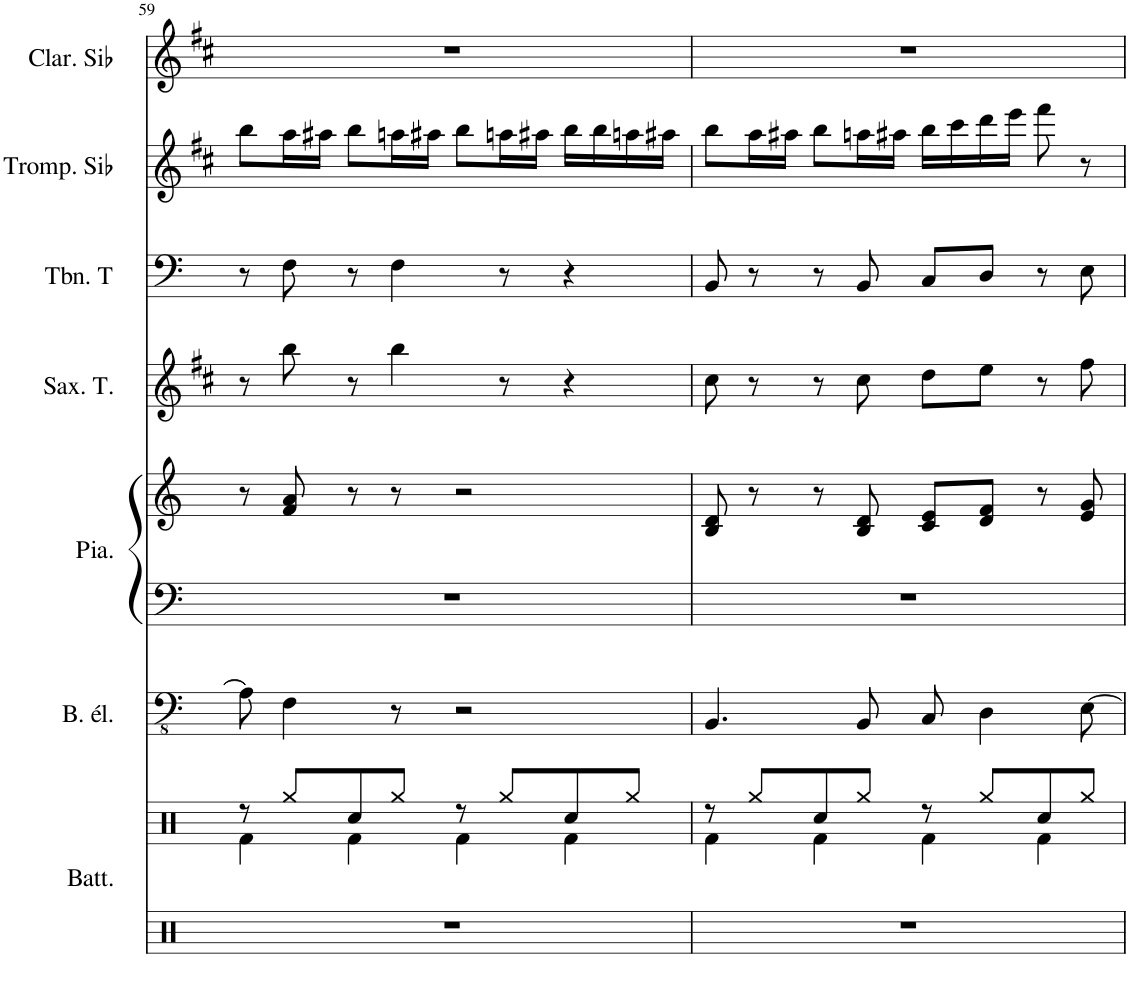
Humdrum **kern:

**kern	**kern	**kern	**kern	**kern	**kern	**kern	**kern	**kern
*part7	*part7	*part6	*part5	*part5	*part4	*part3	*part2	*part1
*staff9	*staff8	*staff7	*staff6	*staff5	*staff4	*staff3	*staff2	*staff1
*I"Batterie	*	*I"Basse électrique	*I"Piano	*	*I"Saxophone Ténor	*I"Trombone ténor	*I"Trompette en Sib	*I"Clarinette en Sib
*I'Batt.	*	*I'B. él.	*I'Pia.	*	*I'Sax. T.	*I'Tbn. T	*I'Tromp. Sib	*I'Clar. Sib
!!LO:PB:g=z
*clefX	*clefX	*clefFv4	*clefF4	*clefG2	*clefG2	*clefF4	*clefG2	*clefG2
*	*	*	*	*	*Trd8c14	*	*Trd1c2	*Trd1c2
*k[]	*k[]	*k[]	*k[]	*k[]	*k[f#c#]	*k[]	*k[f#c#]	*k[f#c#]
*M4/4	*M4/4	*M4/4	*M4/4	*M4/4	*M4/4	*M4/4	*M4/4	*M4/4
=59	=59	=59	=59	=59	=59	=59	=59	=59
*	*^	*	*	*	*	*	*	*
1r	8r	4Rf\	8AA\]	1r	8r	8r	8r	8bb\L	1r
.	8Rgg/L	.	4FF\	.	8f/ 8a/	8bb\	8F\	16aa\L	.
.	.	.	.	.	.	.	.	16aa#X\JJ	.
.	8Rcc/	4Rf\	.	.	8r	8r	8r	8bb\L	.
.	8Rgg/J	.	8r	.	8r	4bb\	4F\	16aan\L	.
.	.	.	.	.	.	.	.	16aa#X\JJ	.
.	8r	4Rf\	2r	.	2r	.	.	8bb\L	.
.	8Rgg/L	.	.	.	.	8r	8r	16aan\L	.
.	.	.	.	.	.	.	.	16aa#X\JJ	.
.	8Rcc/	4Rf\	.	.	.	4r	4r	16bb\LL	.
.	.	.	.	.	.	.	.	16bb\	.
.	8Rgg/J	.	.	.	.	.	.	16aan\	.
.	.	.	.	.	.	.	.	16aa#X\JJ	.
=60	=60	=60	=60	=60	=60	=60	=60	=60	=60
1r	8r	4Rf\	4.BBB/	1r	8B/ 8d/	8cc#\	8BB/	8bb\L	1r
.	8Rgg/L	.	.	.	8r	8r	8r	16aa\L	.
.	.	.	.	.	.	.	.	16aa#X\JJ	.
.	8Rcc/	4Rf\	.	.	8r	8r	8r	8bb\L	.
.	8Rgg/J	.	8BBB/	.	8B/ 8d/	8cc#\	8BB/	16aan\L	.
.	.	.	.	.	.	.	.	16aa#X\JJ	.
.	8r	4Rf\	8CC/	.	8c/ 8e/L	8dd\L	8C/L	16bb\LL	.
.	.	.	.	.	.	.	.	16ccc#\	.
.	8Rgg/L	.	4DD\	.	8d/ 8f/J	8ee\J	8D/J	16ddd\	.
.	.	.	.	.	.	.	.	16eee\JJ	.
.	8Rcc/	4Rf\	.	.	8r	8r	8r	8fff#\	.
.	8Rgg/J	.	[8EE\	.	8e/ 8g/	8ff#\	8E\	8r	.
*	*v	*v	*	*	*	*	*	*	*
=	=	=	=	=	=	=	=	=
*-	*-	*-	*-	*-	*-	*-	*-	*-
